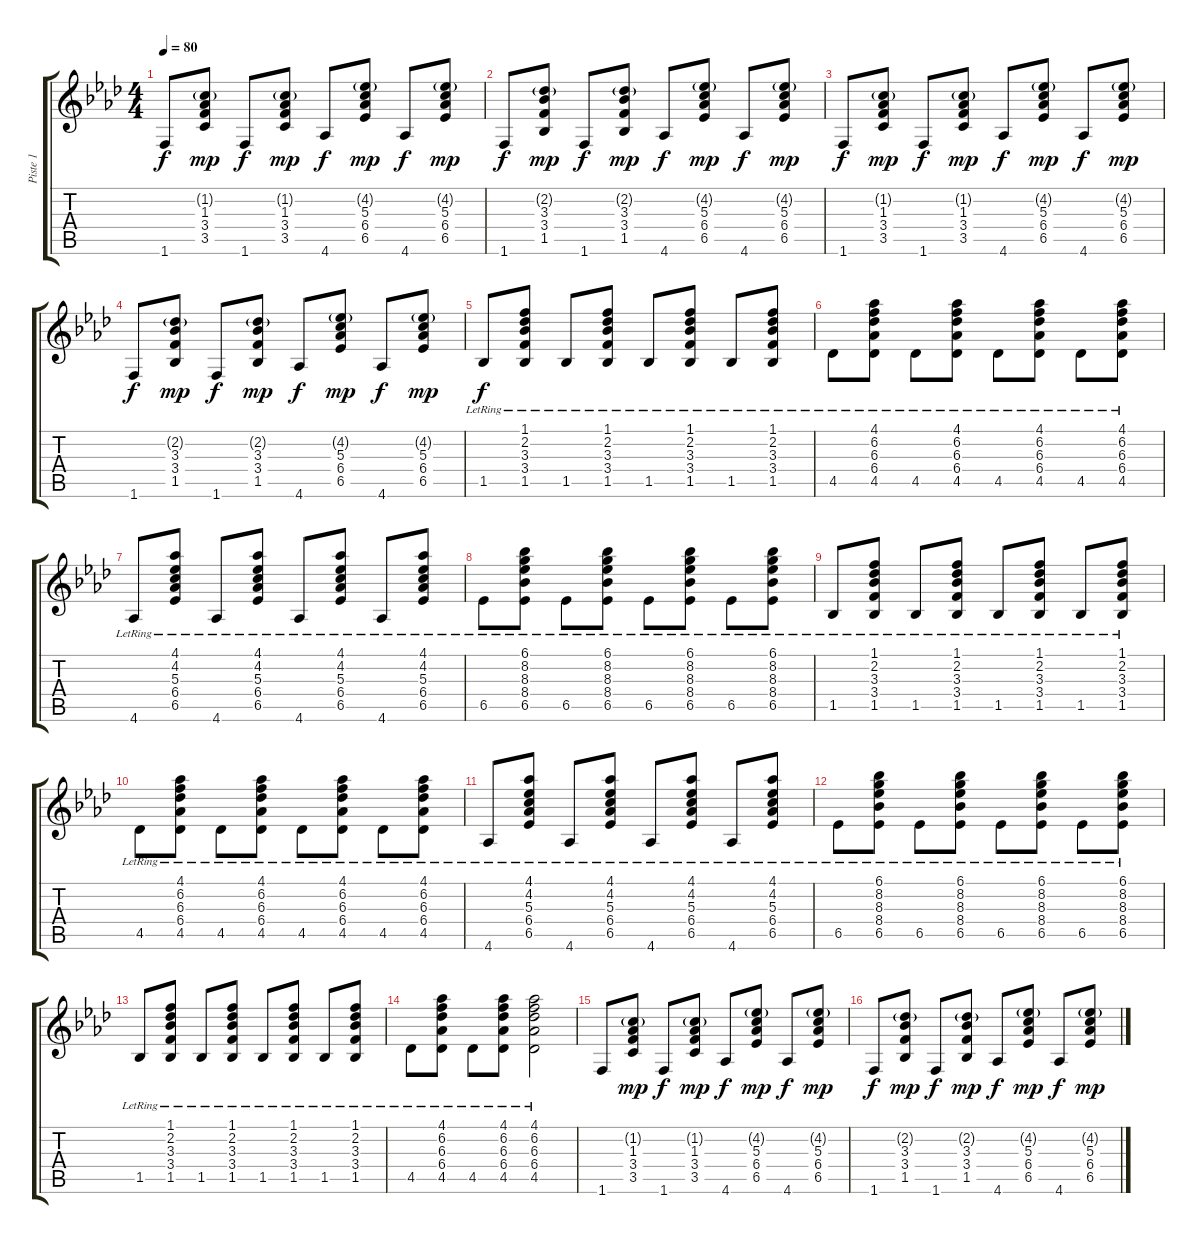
\track ("Piste 1" "Piste 1") {instrument acousticguitarsteel}
\staff {score tabs}
\tuning (E4 B3 G3 D3 A2 E2) {hide}
\ts (4 4)
\tempo 80
\clef g2
\ks ab
1.6.8{dy f} (1.2{g} 1.3 3.4 3.5).8{dy mp} 1.6.8{dy f} (1.2{g} 1.3 3.4 3.5).8{dy mp} 4.6.8{dy f} (4.2{g} 5.3 6.4 6.5).8{dy mp} 4.6.8{dy f} (4.2{g} 5.3 6.4 6.5).8{dy mp} |
1.6.8{dy f} (2.2{g} 3.3 3.4 1.5).8{dy mp} 1.6.8{dy f} (2.2{g} 3.3 3.4 1.5).8{dy mp} 4.6.8{dy f} (4.2{g} 5.3 6.4 6.5).8{dy mp} 4.6.8{dy f} (4.2{g} 5.3 6.4 6.5).8{dy mp} |
1.6.8{dy f} (1.2{g} 1.3 3.4 3.5).8{dy mp} 1.6.8{dy f} (1.2{g} 1.3 3.4 3.5).8{dy mp} 4.6.8{dy f} (4.2{g} 5.3 6.4 6.5).8{dy mp} 4.6.8{dy f} (4.2{g} 5.3 6.4 6.5).8{dy mp} |
1.6.8{dy f} (2.2{g} 3.3 3.4 1.5).8{dy mp} 1.6.8{dy f} (2.2{g} 3.3 3.4 1.5).8{dy mp} 4.6.8{dy f} (4.2{g} 5.3 6.4 6.5).8{dy mp} 4.6.8{dy f} (4.2{g} 5.3 6.4 6.5).8{dy mp} |
1.5{lr}.8{dy f} (1.1{lr} 2.2{lr} 3.3{lr} 3.4{lr} 1.5{lr}).8 1.5{lr}.8 (1.1{lr} 2.2{lr} 3.3{lr} 3.4{lr} 1.5{lr}).8 1.5{lr}.8 (1.1{lr} 2.2{lr} 3.3{lr} 3.4{lr} 1.5{lr}).8 1.5{lr}.8 (1.1{lr} 2.2{lr} 3.3{lr} 3.4{lr} 1.5{lr}).8 |
4.5{lr}.8 (4.1{lr} 6.2{lr} 6.3{lr} 6.4{lr} 4.5{lr}).8 4.5{lr}.8 (4.1{lr} 6.2{lr} 6.3{lr} 6.4{lr} 4.5{lr}).8 4.5{lr}.8 (4.1{lr} 6.2{lr} 6.3{lr} 6.4{lr} 4.5{lr}).8 4.5{lr}.8 (4.1{lr} 6.2{lr} 6.3{lr} 6.4{lr} 4.5{lr}).8 |
4.6{lr}.8 (4.1{lr} 4.2{lr} 5.3{lr} 6.4{lr} 6.5{lr}).8 4.6{lr}.8 (4.1{lr} 4.2{lr} 5.3{lr} 6.4{lr} 6.5{lr}).8 4.6{lr}.8 (4.1{lr} 4.2{lr} 5.3{lr} 6.4{lr} 6.5{lr}).8 4.6{lr}.8 (4.1{lr} 4.2{lr} 5.3{lr} 6.4{lr} 6.5{lr}).8 |
6.5{lr}.8 (6.1{lr} 8.2{lr} 8.3{lr} 8.4{lr} 6.5{lr}).8 6.5{lr}.8 (6.1{lr} 8.2{lr} 8.3{lr} 8.4{lr} 6.5{lr}).8 6.5{lr}.8 (6.1{lr} 8.2{lr} 8.3{lr} 8.4{lr} 6.5{lr}).8 6.5{lr}.8 (6.1{lr} 8.2{lr} 8.3{lr} 8.4{lr} 6.5{lr}).8 |
1.5{lr}.8 (1.1{lr} 2.2{lr} 3.3{lr} 3.4{lr} 1.5{lr}).8 1.5{lr}.8 (1.1{lr} 2.2{lr} 3.3{lr} 3.4{lr} 1.5{lr}).8 1.5{lr}.8 (1.1{lr} 2.2{lr} 3.3{lr} 3.4{lr} 1.5{lr}).8 1.5{lr}.8 (1.1{lr} 2.2{lr} 3.3{lr} 3.4{lr} 1.5{lr}).8 |
4.5{lr}.8 (4.1{lr} 6.2{lr} 6.3{lr} 6.4{lr} 4.5{lr}).8 4.5{lr}.8 (4.1{lr} 6.2{lr} 6.3{lr} 6.4{lr} 4.5{lr}).8 4.5{lr}.8 (4.1{lr} 6.2{lr} 6.3{lr} 6.4{lr} 4.5{lr}).8 4.5{lr}.8 (4.1{lr} 6.2{lr} 6.3{lr} 6.4{lr} 4.5{lr}).8 |
4.6{lr}.8 (4.1{lr} 4.2{lr} 5.3{lr} 6.4{lr} 6.5{lr}).8 4.6{lr}.8 (4.1{lr} 4.2{lr} 5.3{lr} 6.4{lr} 6.5{lr}).8 4.6{lr}.8 (4.1{lr} 4.2{lr} 5.3{lr} 6.4{lr} 6.5{lr}).8 4.6{lr}.8 (4.1{lr} 4.2{lr} 5.3{lr} 6.4{lr} 6.5{lr}).8 |
6.5{lr}.8 (6.1{lr} 8.2{lr} 8.3{lr} 8.4{lr} 6.5{lr}).8 6.5{lr}.8 (6.1{lr} 8.2{lr} 8.3{lr} 8.4{lr} 6.5{lr}).8 6.5{lr}.8 (6.1{lr} 8.2{lr} 8.3{lr} 8.4{lr} 6.5{lr}).8 6.5{lr}.8 (6.1{lr} 8.2{lr} 8.3{lr} 8.4{lr} 6.5{lr}).8 |
1.5{lr}.8 (1.1{lr} 2.2{lr} 3.3{lr} 3.4{lr} 1.5{lr}).8 1.5{lr}.8 (1.1{lr} 2.2{lr} 3.3{lr} 3.4{lr} 1.5{lr}).8 1.5{lr}.8 (1.1{lr} 2.2{lr} 3.3{lr} 3.4{lr} 1.5{lr}).8 1.5{lr}.8 (1.1{lr} 2.2{lr} 3.3{lr} 3.4{lr} 1.5{lr}).8 |
4.5{lr}.8 (4.1{lr} 6.2{lr} 6.3{lr} 6.4{lr} 4.5{lr}).8 4.5{lr}.8 (4.1{lr} 6.2{lr} 6.3{lr} 6.4{lr} 4.5{lr}).8 (4.1{lr} 6.2{lr} 6.3{lr} 6.4{lr} 4.5{lr}).2 |
1.6.8 (1.2{g} 1.3 3.4 3.5).8{dy mp} 1.6.8{dy f} (1.2{g} 1.3 3.4 3.5).8{dy mp} 4.6.8{dy f} (4.2{g} 5.3 6.4 6.5).8{dy mp} 4.6.8{dy f} (4.2{g} 5.3 6.4 6.5).8{dy mp} |
1.6.8{dy f} (2.2{g} 3.3 3.4 1.5).8{dy mp} 1.6.8{dy f} (2.2{g} 3.3 3.4 1.5).8{dy mp} 4.6.8{dy f} (4.2{g} 5.3 6.4 6.5).8{dy mp} 4.6.8{dy f} (4.2{g} 5.3 6.4 6.5).8{dy mp}
